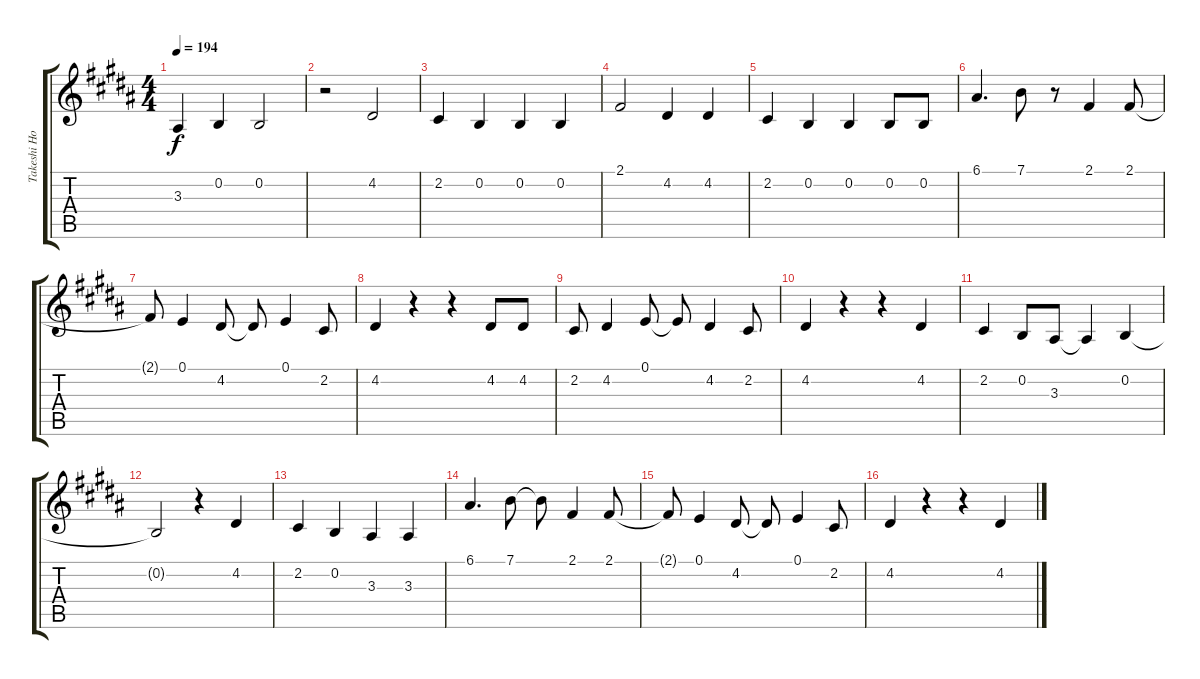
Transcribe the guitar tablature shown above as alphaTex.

\track ("Takeshi Hosomi (vocal)" "Takeshi Ho") {instrument flute}
\staff {score tabs}
\tuning (E4 B3 G3 D3 A2 E2) {hide}
\ts (4 4)
\tempo 194
\clef g2
\ks b
3.3.4{dy f} 0.2.4 0.2.2 |
r.2 4.2.2 |
2.2.4 0.2.4 0.2.4 0.2.4 |
2.1.2 4.2.4 4.2.4 |
2.2.4 0.2.4 0.2.4 0.2.8 0.2.8 |
6.1.4{d} 7.1.8 r.8 2.1.4 2.1.8 |
2.1{t}.8 0.1.4 4.2.8 4.2{t}.8 0.1.4 2.2.8 |
4.2.4 r.4 r.4 4.2.8 4.2.8 |
2.2.8 4.2.4 0.1.8 0.1{t}.8 4.2.4 2.2.8 |
4.2.4 r.4 r.4 4.2.4 |
2.2.4 0.2.8 3.3.8 3.3{t}.4 0.2.4 |
0.2{t}.2 r.4 4.2.4 |
2.2.4 0.2.4 3.3.4 3.3.4 |
6.1.4{d} 7.1.8 7.1{t}.8 2.1.4 2.1.8 |
2.1{t}.8 0.1.4 4.2.8 4.2{t}.8 0.1.4 2.2.8 |
4.2.4 r.4 r.4 4.2.4
